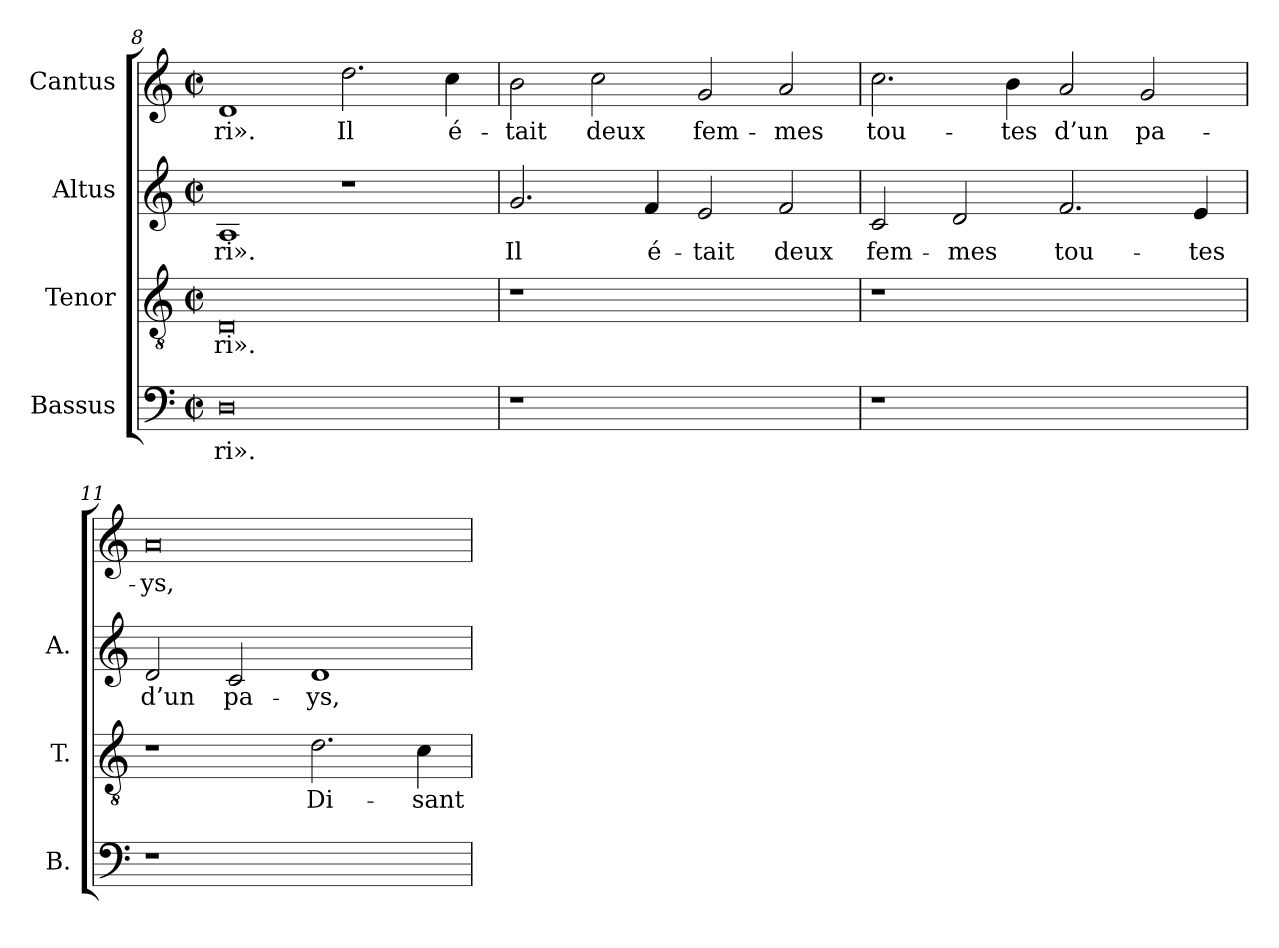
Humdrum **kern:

**kern	**text	**kern	**text	**kern	**text	**kern	**text
*part4	*part4	*part3	*part3	*part2	*part2	*part1	*part1
*staff4	*staff4	*staff3	*staff3	*staff2	*staff2	*staff1	*staff1
*I"Bassus	*	*I"Tenor	*	*I"Altus	*	*I"Cantus	*
*I'B.	*	*I'T.	*	*I'A.	*	*	*
!!LO:LB:g=z
*clefF4	*	*clefGv2	*	*clefG2	*	*clefG2	*
*	*	*ITrd7c12	*	*	*	*	*
*k[]	*	*k[]	*	*k[]	*	*k[]	*
*C:	*	*C:	*	*C:	*	*C:	*
*M2/2	*	*M2/2	*	*M2/2	*	*M2/2	*
*met(c|)	*	*met(c|)	*	*met(c|)	*	*met(c|)	*
=8	=8	=8	=8	=8	=8	=8	=8
!	!LO:LY:b:color=#000000	!	!	!	!	!	!
!	!	!	!LO:LY:b:color=#000000	!	!	!	!
!	!	!	!	!	!LO:LY:b:color=#000000	!	!
!	!	!	!	!	!	!	!LO:LY:b:color=#000000
0Di	-ri».	0DDi	-ri».	1Ai	-ri».	1di	-ri».
!	!	!	!	!	!	!	!LO:LY:b:color=#000000
.	.	.	.	1r	.	2.ddi\	Il
!	!	!	!	!	!	!	!LO:LY:b:color=#000000
.	.	.	.	.	.	4cci\	é-
=9	=9	=9	=9	=9	=9	=9	=9
!LO:N:vis=1	!	!LO:N:vis=1	!	!	!	!	!
!	!	!	!	!	!LO:LY:b:color=#000000	!	!
!	!	!	!	!	!	!	!LO:LY:b:color=#000000
1r	.	1r	.	2.gi/	Il	2bi\	-tait
!	!	!	!	!	!	!	!LO:LY:b:color=#000000
.	.	.	.	.	.	2cci\	deux
!	!	!	!	!	!LO:LY:b:color=#000000	!	!
.	.	.	.	4fi/	é-	.	.
!	!	!	!	!	!LO:LY:b:color=#000000	!	!
!	!	!	!	!	!	!	!LO:LY:b:color=#000000
1ryy	.	1ryy	.	2ei/	-tait	2gi/	fem-
!	!	!	!	!	!LO:LY:b:color=#000000	!	!
!	!	!	!	!	!	!	!LO:LY:b:color=#000000
.	.	.	.	2fi/	deux	2ai/	-mes
=10	=10	=10	=10	=10	=10	=10	=10
!LO:N:vis=1	!	!LO:N:vis=1	!	!	!	!	!
!	!	!	!	!	!LO:LY:b:color=#000000	!	!
!	!	!	!	!	!	!	!LO:LY:b:color=#000000
1r	.	1r	.	2ci/	fem-	2.cci\	tou-
!	!	!	!	!	!LO:LY:b:color=#000000	!	!
.	.	.	.	2di/	-mes	.	.
!	!	!	!	!	!	!	!LO:LY:b:color=#000000
.	.	.	.	.	.	4bi\	-tes
!	!	!	!	!	!LO:LY:b:color=#000000	!	!
!	!	!	!	!	!	!	!LO:LY:b:color=#000000
1ryy	.	1ryy	.	2.fi/	tou-	2ai/	d’un
!	!	!	!	!	!	!	!LO:LY:b:color=#000000
.	.	.	.	.	.	2gi/	pa-
!	!	!	!	!	!LO:LY:b:color=#000000	!	!
.	.	.	.	4ei/	-tes	.	.
=11	=11	=11	=11	=11	=11	=11	=11
!LO:N:vis=1	!	!	!	!	!	!	!
!	!	!	!	!	!LO:LY:b:color=#000000	!	!
!	!	!	!	!	!	!	!LO:LY:b:color=#000000
1r	.	1r	.	2di/	d’un	0ai	-ys,
!	!	!	!	!	!LO:LY:b:color=#000000	!	!
.	.	.	.	2ci/	pa-	.	.
!	!	!	!LO:LY:b:color=#000000	!	!	!	!
!	!	!	!	!	!LO:LY:b:color=#000000	!	!
1ryy	.	2.Di\	Di-	1di	-ys,	.	.
!	!	!	!LO:LY:b:color=#000000	!	!	!	!
.	.	4Ci\	-sant	.	.	.	.
=	=	=	=	=	=	=	=
*-	*-	*-	*-	*-	*-	*-	*-
